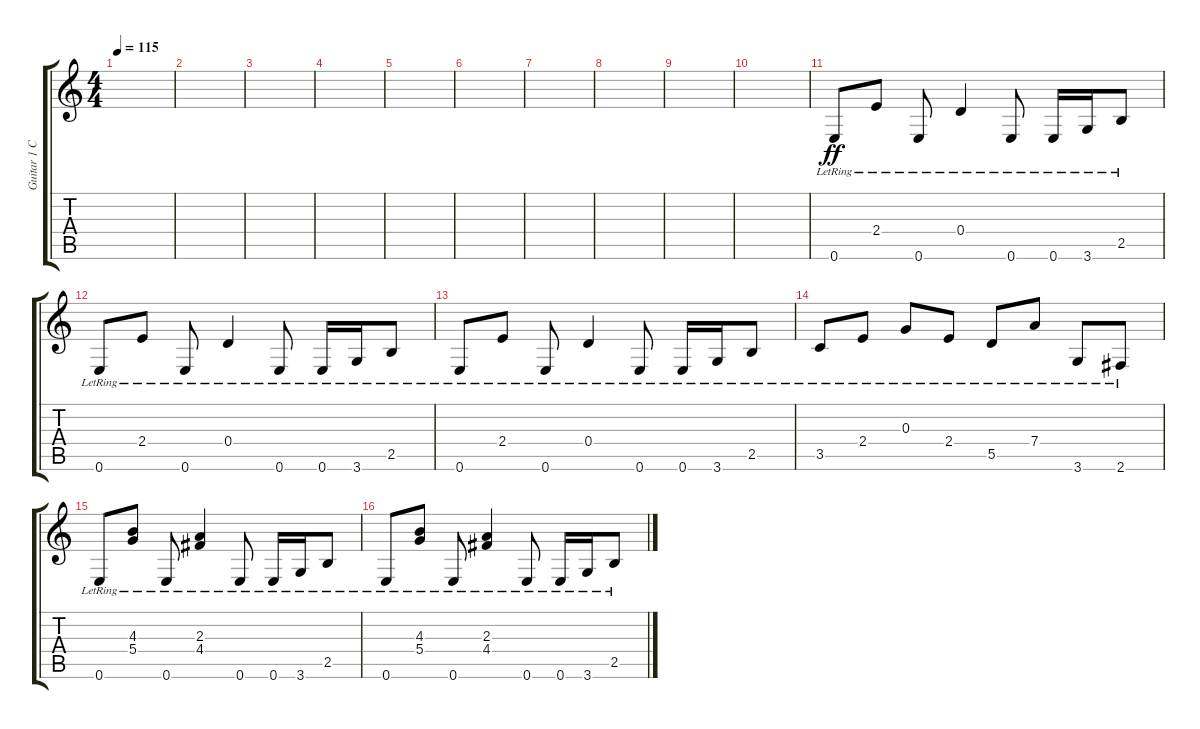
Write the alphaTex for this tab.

\track ("Guitar 1 Clean" "Guitar 1 C") {instrument acousticguitarsteel}
\staff {score tabs}
\tuning (E4 B3 G3 D3 A2 E2) {hide}
\ts (4 4)
\tempo 115
\clef g2
\ks c
|
|
|
|
|
|
|
|
|
|
0.6{lr}.8{dy ff} 2.4{lr}.8 0.6{lr}.8 0.4{lr}.4 0.6{lr}.8 0.6{lr}.16 3.6{lr}.16 2.5{lr}.8 |
0.6{lr}.8 2.4{lr}.8 0.6{lr}.8 0.4{lr}.4 0.6{lr}.8 0.6{lr}.16 3.6{lr}.16 2.5{lr}.8 |
0.6{lr}.8 2.4{lr}.8 0.6{lr}.8 0.4{lr}.4 0.6{lr}.8 0.6{lr}.16 3.6{lr}.16 2.5{lr}.8 |
3.5{lr}.8 2.4{lr}.8 0.3{lr}.8 2.4{lr}.8 5.5{lr}.8 7.4{lr}.8 3.6{lr}.8 2.6{lr}.8 |
0.6{lr}.8 (4.3{lr} 5.4{lr}).8 0.6{lr}.8 (2.3{lr} 4.4{lr}).4 0.6{lr}.8 0.6{lr}.16 3.6{lr}.16 2.5{lr}.8 |
0.6{lr}.8 (4.3{lr} 5.4{lr}).8 0.6{lr}.8 (2.3{lr} 4.4{lr}).4 0.6{lr}.8 0.6{lr}.16 3.6{lr}.16 2.5{lr}.8
